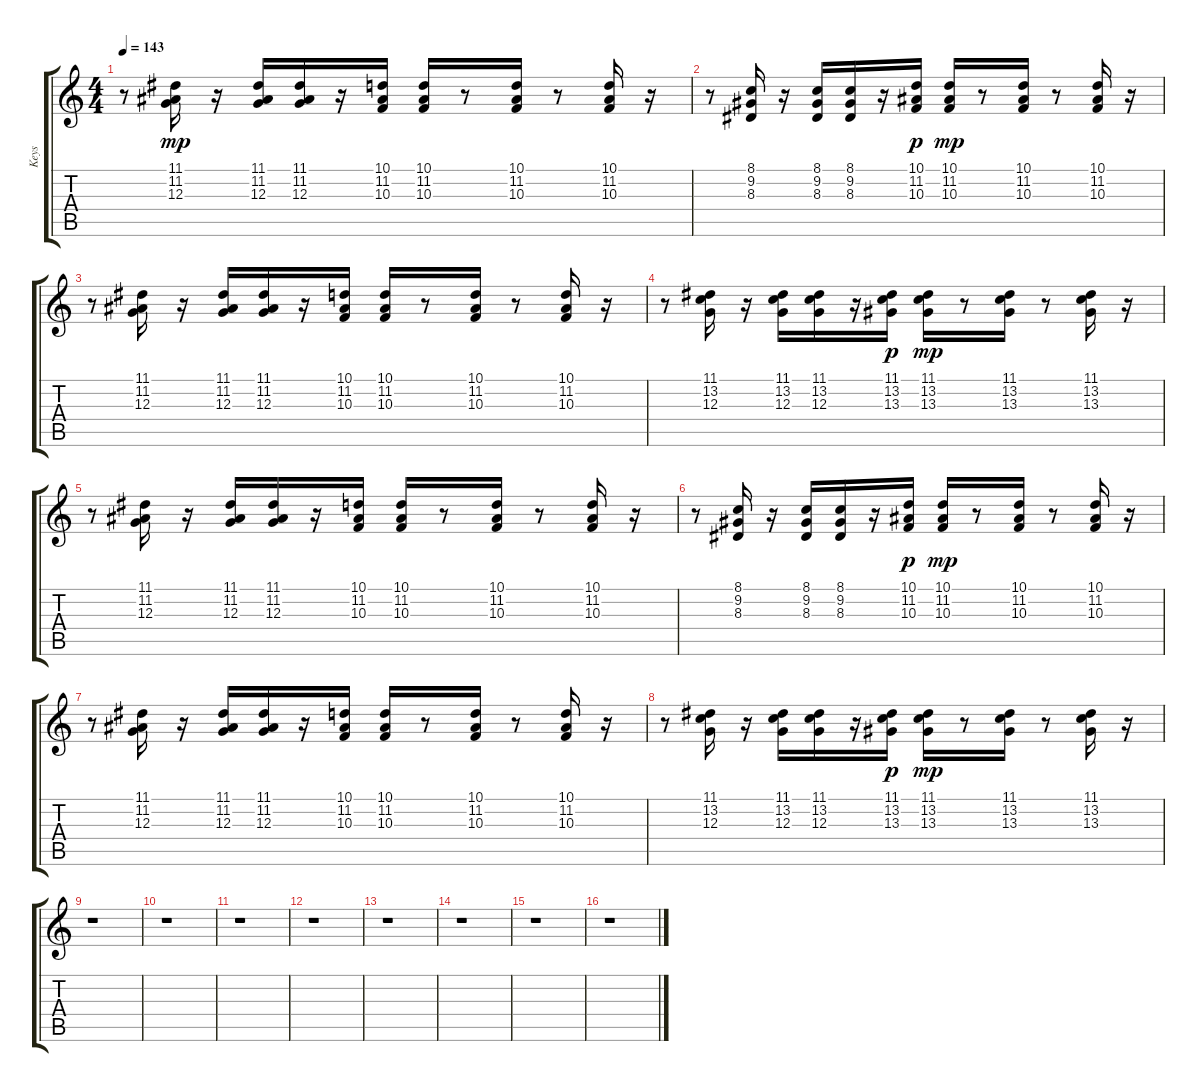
\track ("Keys" "Keys") {instrument lead2sawtooth}
\staff {score tabs}
\tuning (E4 B3 G3 D3 A2 E2) {hide}
\ts (4 4)
\tempo 143
\clef g2
\ks c
r.8{dy mf} (11.1 11.2 12.3).16{dy mp} r.16 (11.1 11.2 12.3).16 (11.1 11.2 12.3).16 r.16 (10.1 11.2 10.3).16 (10.1 11.2 10.3).16 r.8 (10.1 11.2 10.3).16 r.8 (10.1 11.2 10.3).16 r.16 |
r.8 (8.1 9.2 8.3).16 r.16 (8.1 9.2 8.3).16 (8.1 9.2 8.3).16 r.16 (10.1 11.2 10.3).16{dy p} (10.1 11.2 10.3).16{dy mp} r.8 (10.1 11.2 10.3).16 r.8 (10.1 11.2 10.3).16 r.16 |
r.8 (11.1 11.2 12.3).16 r.16 (11.1 11.2 12.3).16 (11.1 11.2 12.3).16 r.16 (10.1 11.2 10.3).16 (10.1 11.2 10.3).16 r.8 (10.1 11.2 10.3).16 r.8 (10.1 11.2 10.3).16 r.16 |
r.8 (11.1 13.2 12.3).16 r.16 (11.1 13.2 12.3).16 (11.1 13.2 12.3).16 r.16 (11.1 13.2 13.3).16{dy p} (11.1 13.2 13.3).16{dy mp} r.8 (11.1 13.2 13.3).16 r.8 (11.1 13.2 13.3).16 r.16 |
r.8 (11.1 11.2 12.3).16 r.16 (11.1 11.2 12.3).16 (11.1 11.2 12.3).16 r.16 (10.1 11.2 10.3).16 (10.1 11.2 10.3).16 r.8 (10.1 11.2 10.3).16 r.8 (10.1 11.2 10.3).16 r.16 |
r.8 (8.1 9.2 8.3).16 r.16 (8.1 9.2 8.3).16 (8.1 9.2 8.3).16 r.16 (10.1 11.2 10.3).16{dy p} (10.1 11.2 10.3).16{dy mp} r.8 (10.1 11.2 10.3).16 r.8 (10.1 11.2 10.3).16 r.16 |
r.8 (11.1 11.2 12.3).16 r.16 (11.1 11.2 12.3).16 (11.1 11.2 12.3).16 r.16 (10.1 11.2 10.3).16 (10.1 11.2 10.3).16 r.8 (10.1 11.2 10.3).16 r.8 (10.1 11.2 10.3).16 r.16 |
r.8 (11.1 13.2 12.3).16 r.16 (11.1 13.2 12.3).16 (11.1 13.2 12.3).16 r.16 (11.1 13.2 13.3).16{dy p} (11.1 13.2 13.3).16{dy mp} r.8 (11.1 13.2 13.3).16 r.8 (11.1 13.2 13.3).16 r.16 |
r.1 |
r.1 |
r.1 |
r.1 |
r.1 |
r.1 |
r.1 |
r.1
